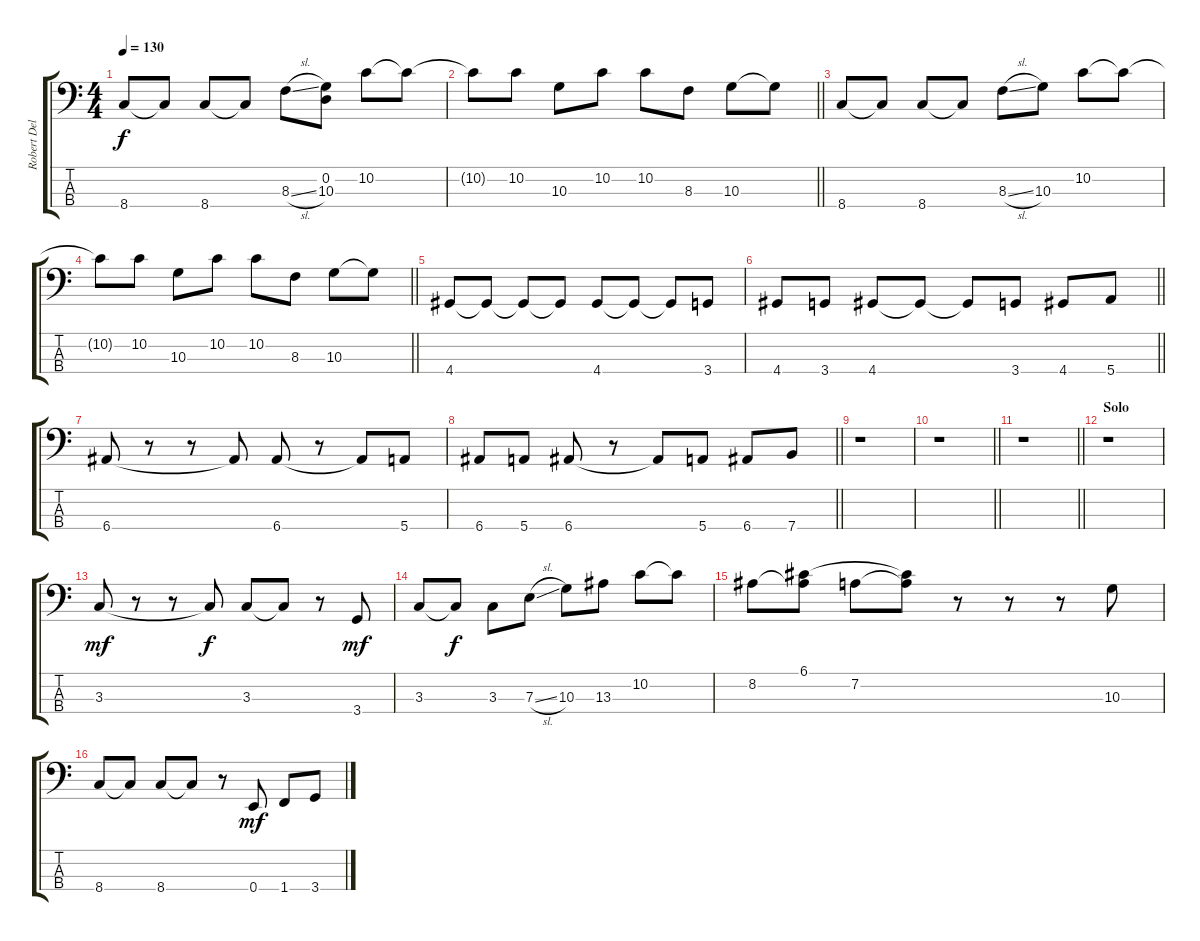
\track ("Robert Deleo (Bass)" "Robert Del") {instrument electricbassfinger}
\staff {score tabs}
\tuning (G2 D2 A1 E1) {hide}
\ts (4 4)
\tempo 130
\clef f4
\ks c
8.4.8{dy f} 8.4{t}.8 8.4.8 8.4{t}.8 8.3{sl}.8 (0.2 10.3).8 10.2.8 10.2{t}.8 |
\barLineRight lightlight
10.2{t}.8 10.2.8 10.3.8 10.2.8 10.2.8 8.3.8 10.3.8 10.3{t}.8 |
8.4.8 8.4{t}.8 8.4.8 8.4{t}.8 8.3{sl}.8 10.3.8 10.2.8 10.2{t}.8 |
\barLineRight lightlight
10.2{t}.8 10.2.8 10.3.8 10.2.8 10.2.8 8.3.8 10.3.8 10.3{t}.8 |
4.4.8 4.4{t}.8 4.4{t}.8 4.4{t}.8 4.4.8 4.4{t}.8 4.4{t}.8 3.4.8 |
\barLineRight lightlight
4.4.8 3.4.8 4.4.8 4.4{t}.8 4.4{t}.8 3.4.8 4.4.8 5.4.8 |
6.4.8 r.8 r.8 6.4{t}.8 6.4.8 r.8 6.4{t}.8 5.4.8 |
\barLineRight lightlight
6.4.8 5.4.8 6.4.8 r.8 6.4{t}.8 5.4.8 6.4.8 7.4.8 |
r.1 |
\barLineRight lightlight
r.1 |
\barLineRight lightlight
r.1 |
\section ("" "Solo")
r.1 |
3.3.8{dy mf} r.8 r.8 3.3{t}.8{dy f} 3.3.8 3.3{t}.8 r.8 3.4.8{dy mf} |
3.3.8 3.3{t}.8{dy f} 3.3.8 7.3{sl}.8 10.3.8 13.3.8 10.2.8 10.2{t}.8 |
8.2.8 (6.1 8.2{t}).8 7.2.8 (6.1{t} 7.2{t}).8 r.8 r.8 r.8 10.3.8 |
8.4.8 8.4{t}.8 8.4.8 8.4{t}.8 r.8 0.4.8{dy mf} 1.4.8 3.4.8
